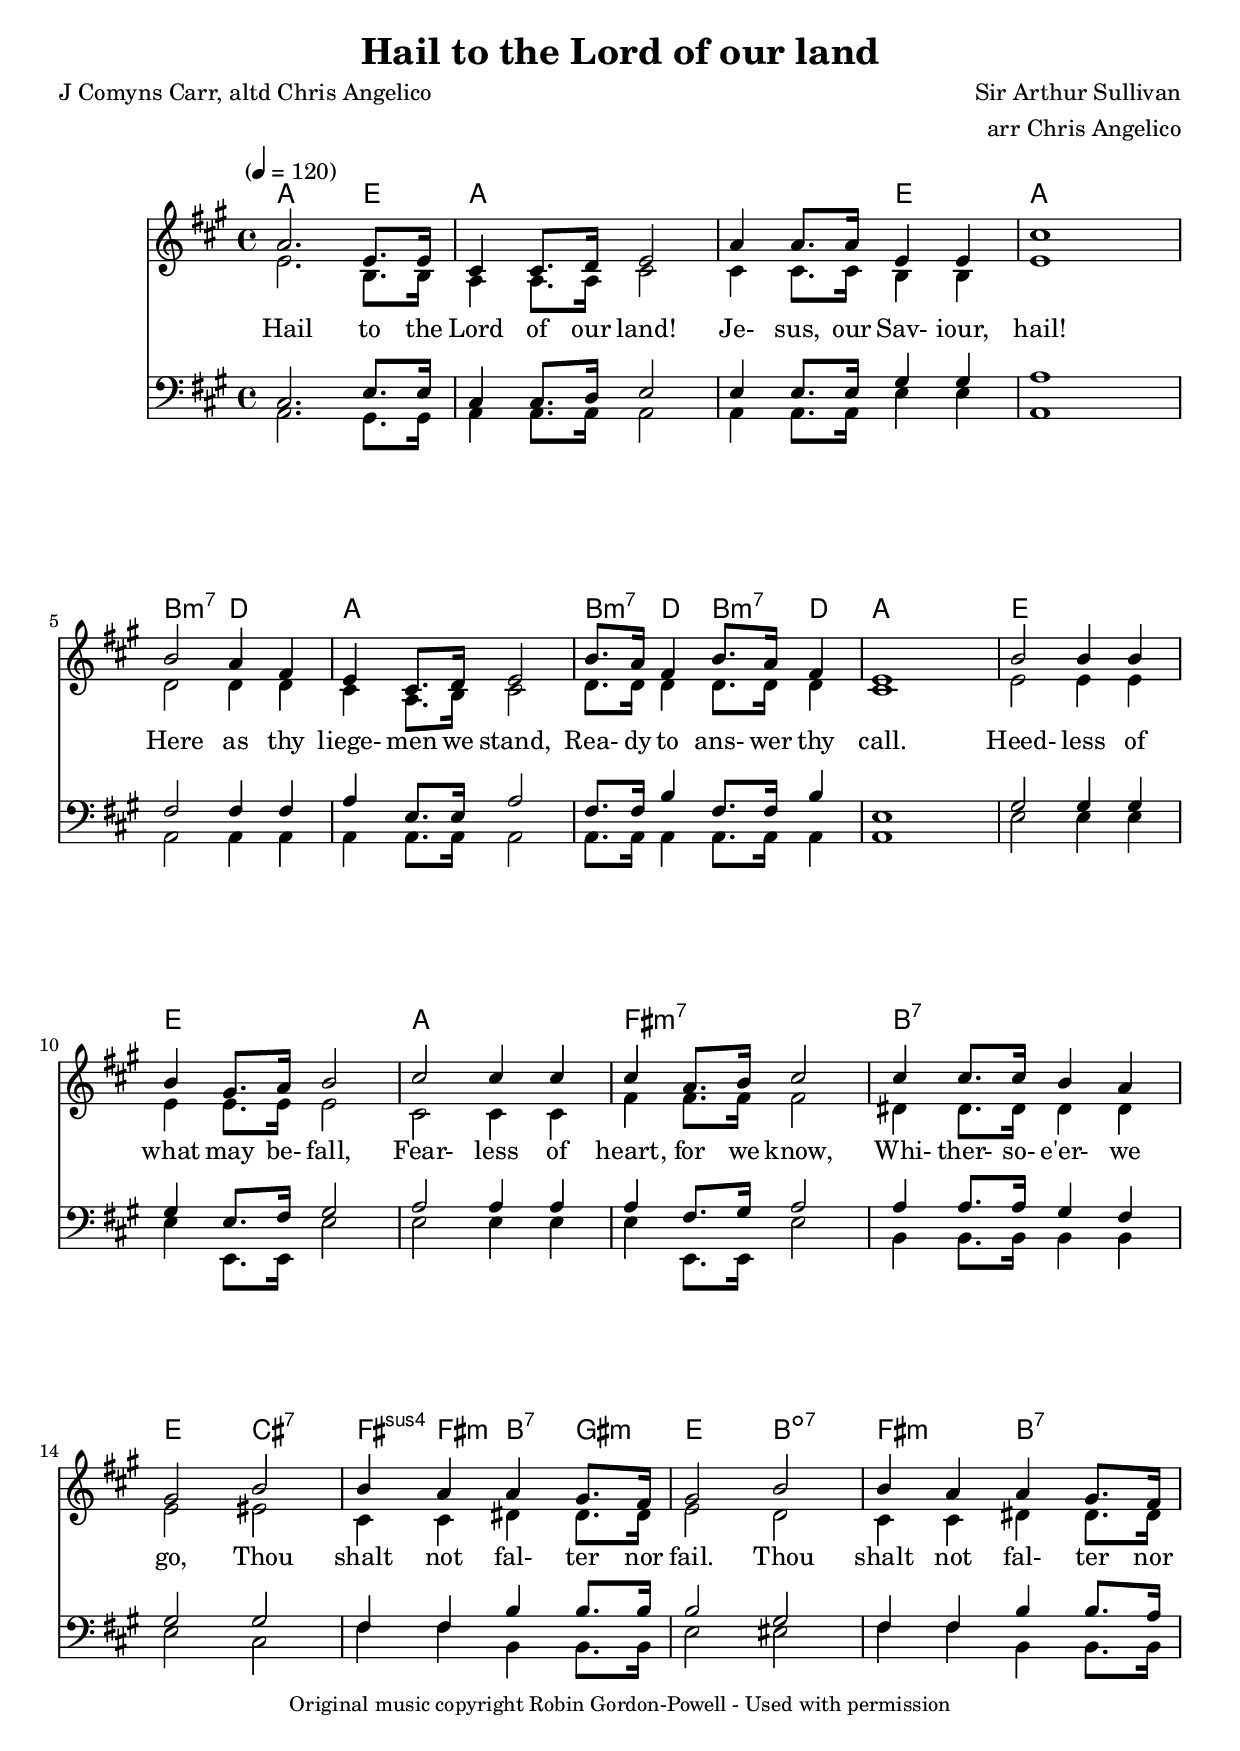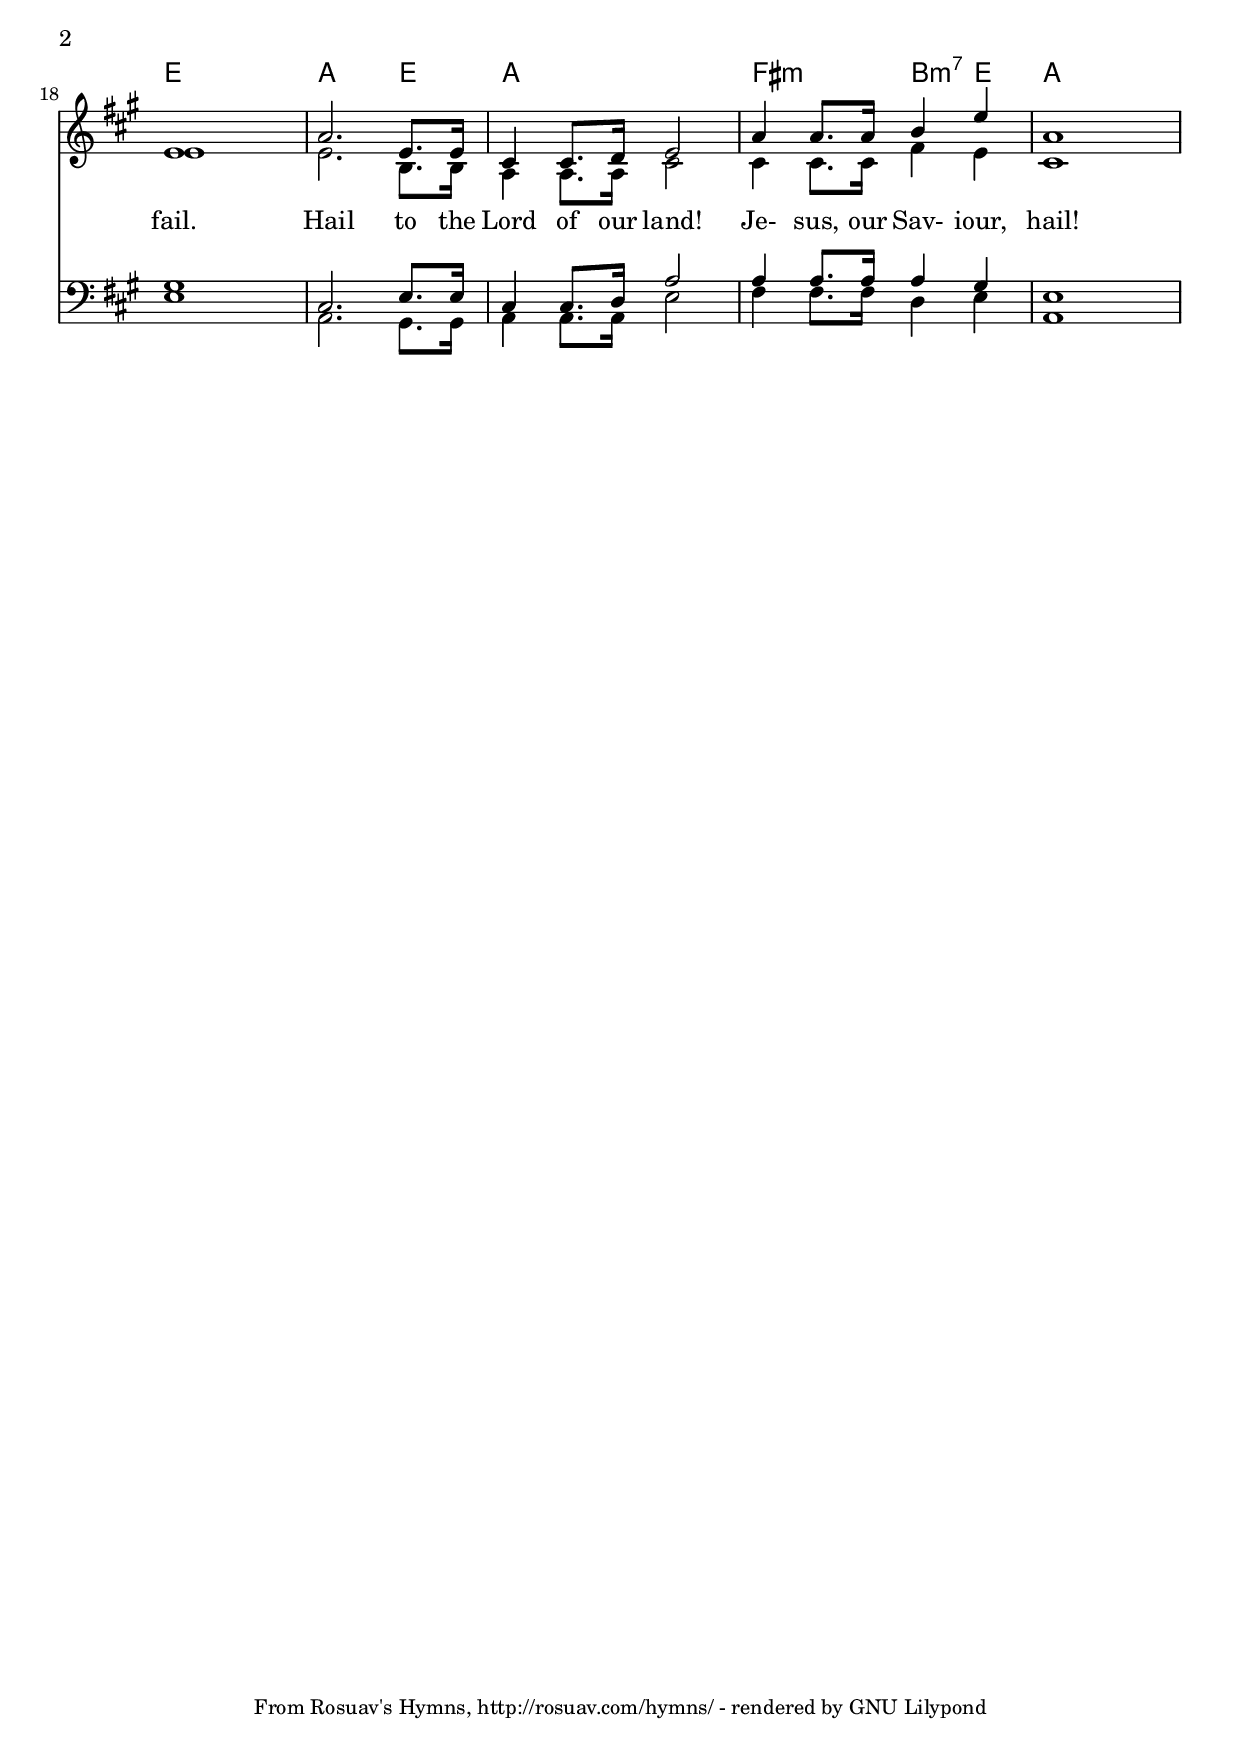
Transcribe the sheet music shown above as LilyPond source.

% Hail to the Lord of our Land!
% Words altered from the original
\include "Hymnal.ly"

\header
{
	title="Hail to the Lord of our land"
	poet="J Comyns Carr, altd Chris Angelico"
	composer="Sir Arthur Sullivan" % circa 1898
	arranger="arr Chris Angelico" % 2014-01-03
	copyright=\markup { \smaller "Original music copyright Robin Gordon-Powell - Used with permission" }
}

\score {
	<<
		\new ChordNames {
			\set chordChanges = ##t
			\transpose d a,
			\chordmode {
				d2. a4 d2 d d a d d
				e:m7 g d d e4:m7 g e:m7 g d2 d
				a a a a
				d d b:m7 b:m7
				e:7 e:7 a
				fs:7 b4:sus4 b:m e:7 cs:m
				a2 e:dim7 b:m e:7 a a
				d2. a4 d2 d b:m e4:m7 a d
			}
		}
		\new Staff <<
			\set Staff.midiInstrument = "acoustic grand"
			\key a \major
			\time 4/4
			\tempo "" 4 = 120
			\new Voice = "sops" \transpose d a, \relative f' {
				% r1
				\voiceOne
				d'2. a8. a16 fs4 fs8. g16 a2 d4 d8. d16 a4 a4 fs'1
				e2 d4 b a fs8. g16 a2 e'8. d16 b4 e8. d16 b4 a1
				e'2 e4 e e cs8. d16 e2
				fs2 fs4 fs fs d8. e16 fs2
				fs4 fs8. fs16 e4 d cs2
				e2 e4 d d cs8. b16 cs2
				e2 e4 d d cs8. b16 a1
				d2. a8. a16 fs4 fs8. g16 a2 d4 d8. d16 e4 a d,1
			}
			\addlyrics { \lyr \lyricmode {
				!Hail to the Lord of our land! Je- sus, our Sav- iour, hail!
				!Here as thy liege- men we stand, Rea- dy to ans- wer thy call.
				!Heed- less of what may be- fall,
				!Fear- less of heart, for we know,
				!Whi- ther- so- e'er- we go,
				!Thou shalt not fal- ter nor fail.
				!Thou shalt not fal- ter nor fail.
				!Hail to the Lord of our land! Je- sus, our Sav- iour, hail!
			} }
			\new Voice = "alto" \transpose d a, \relative f' {
				% s1 % The same rest, but as a spacer so it doesn't print
				\voiceTwo
				a2. e8. e16 d4 d8. d16 fs2 fs4 fs8. fs16 e4 e4 a1
				g2 g4 g fs d8. e16 fs2 g8. g16 g4 g8. g16 g4 fs1
				a2 a4 a a a8. a16 a2
				fs2 fs4 fs b4 b8. b16 b2
				gs4 gs8. gs16 gs4 gs a2
				as2 fs4 fs gs gs8. gs16 a2
				g2 fs4 fs gs gs8. gs16 a1
				a2. e8. e16 d4 d8. d16 fs2 fs4 fs8. fs16 b4 a fs1
			}
		>>
		\new Staff <<
			\clef bass
			\key a \major
			\new Voice = "tenor" \transpose d a, \relative c' {
				% r1
				\voiceOne
				fs,2. a8. a16 fs4 fs8. g16 a2 a4 a8. a16 cs4 cs4 d1
				b2 b4 b d a8. a16 d2 b8. b16 e4 b8. b16 e4 a,1
				cs2 cs4 cs cs a8. b16 cs2
				d2 d4 d d b8. cs16 d2
				d4 d8. d16 cs4 b cs2
				cs2 b4 b e e8. e16 e2
				cs2 b4 b e e8. d16 cs1
				fs,2. a8. a16 fs4 fs8. g16 d'2 d4 d8. d16 d4 cs a1
			}
			\new Voice = "bass" \transpose d a, \relative c' {
				% s1
				\voiceTwo
				d,2. cs8. cs16 d4 d8. d16 d2 d4 d8. d16 a'4 a4 d,1
				d2 d4 d d d8. d16 d2 d8. d16 d4 d8. d16 d4 d1
				a'2 a4 a a a,8. a16 a'2
				a2 a4 a a a,8. a16 a'2
				e4 e8. e16 e4 e a2
				fs2 b4 b e,4 e8. e16 a2
				as2 b4 b e,4 e8. e16 a1
				d,2. cs8. cs16 d4 d8. d16 a'2 b4 b8. b16 g4 a d,1
			}
		>>
	>>
	\layout { }
	\midi { \context { \ChordNameVoice \remove Note_performer } } % Stop chords from sounding in the MIDI
}
